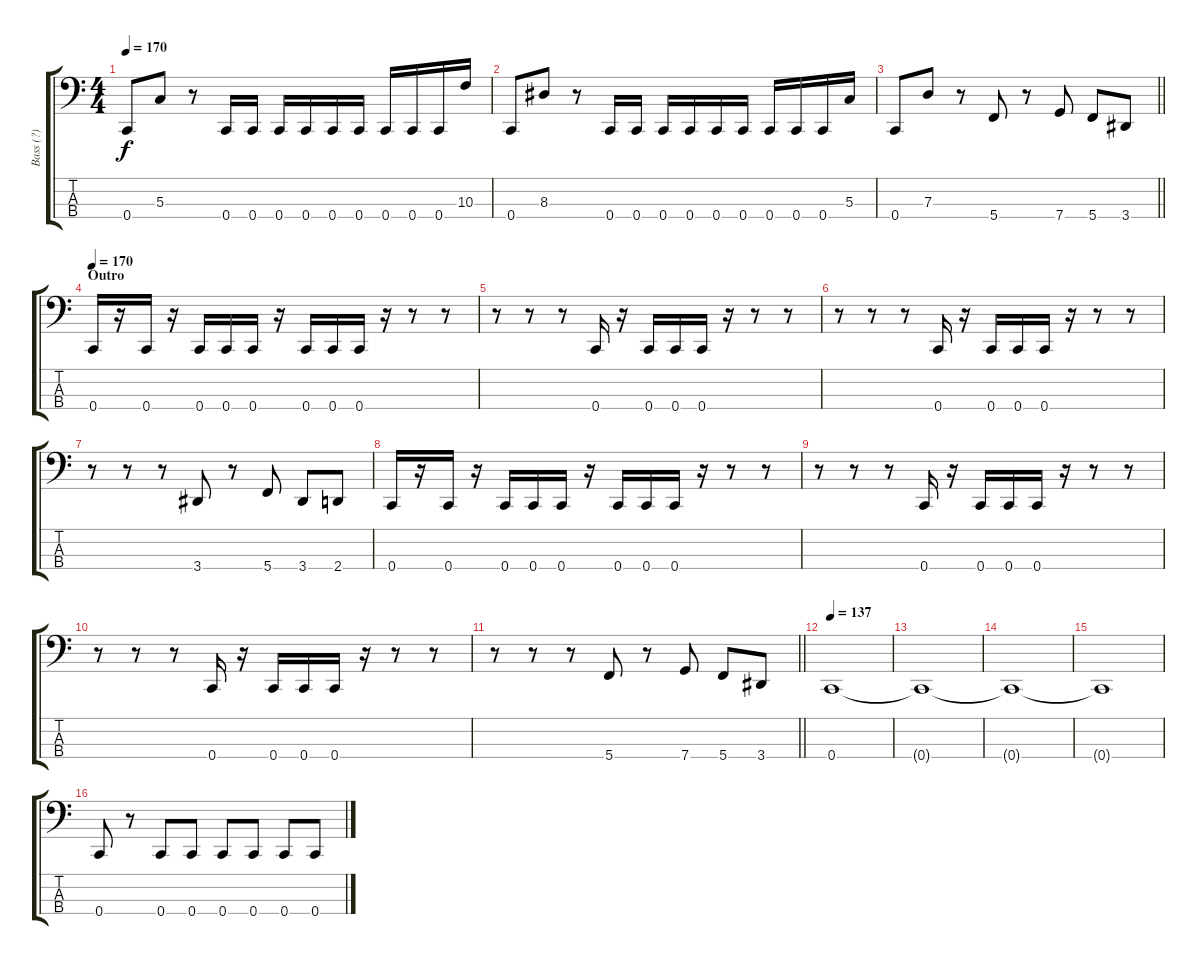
\track ("Bass (?)" "Bass (?)") {instrument electricbasspick}
\staff {score tabs}
\tuning (F2 C2 G1 C1) {hide}
\ts (4 4)
\tempo 170
\clef f4
\ks c
0.4.8{dy f} 5.3.8 r.8 0.4.16 0.4.16 0.4.16 0.4.16 0.4.16 0.4.16 0.4.16 0.4.16 0.4.16 10.3.16 |
0.4.8 8.3.8 r.8 0.4.16 0.4.16 0.4.16 0.4.16 0.4.16 0.4.16 0.4.16 0.4.16 0.4.16 5.3.16 |
\barLineRight lightlight
0.4.8 7.3.8 r.8 5.4.8 r.8 7.4.8 5.4.8 3.4.8 |
\section ("" "Outro")
\tempo 170
0.4.16 r.16 0.4.16 r.16 0.4.16 0.4.16 0.4.16 r.16 0.4.16 0.4.16 0.4.16 r.16 r.8 r.8 |
r.8 r.8 r.8 0.4.16 r.16 0.4.16 0.4.16 0.4.16 r.16 r.8 r.8 |
r.8 r.8 r.8 0.4.16 r.16 0.4.16 0.4.16 0.4.16 r.16 r.8 r.8 |
r.8 r.8 r.8 3.4.8 r.8 5.4.8 3.4.8 2.4.8 |
0.4.16 r.16 0.4.16 r.16 0.4.16 0.4.16 0.4.16 r.16 0.4.16 0.4.16 0.4.16 r.16 r.8 r.8 |
r.8 r.8 r.8 0.4.16 r.16 0.4.16 0.4.16 0.4.16 r.16 r.8 r.8 |
r.8 r.8 r.8 0.4.16 r.16 0.4.16 0.4.16 0.4.16 r.16 r.8 r.8 |
\barLineRight lightlight
r.8 r.8 r.8 5.4.8 r.8 7.4.8 5.4.8 3.4.8 |
\tempo 137
0.4.1 |
0.4{t}.1 |
0.4{t}.1 |
0.4{t}.1 |
0.4.8 r.8 0.4.8 0.4.8 0.4.8 0.4.8 0.4.8 0.4.8
